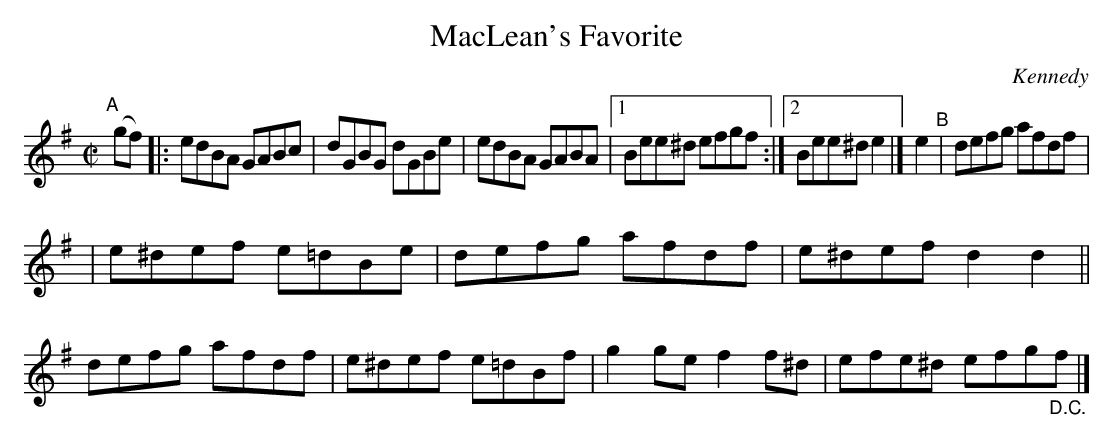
X:1
T: MacLean's Favorite
O: Kennedy
M: C|
L: 1/8
K: Em
"^A"[|] (gf) |: edBA GABc | dGBG dGBe | edBA GABA |1 Bee^d efgf :|2 Bee^de2 |] e2 "^B"| defg afdf |
| e^def e=dBe | defg afdf | e^defd2d2 || defg afdf | e^def e=dBf | g2gef2f^d | efe^d efg"_D.C."f |]
